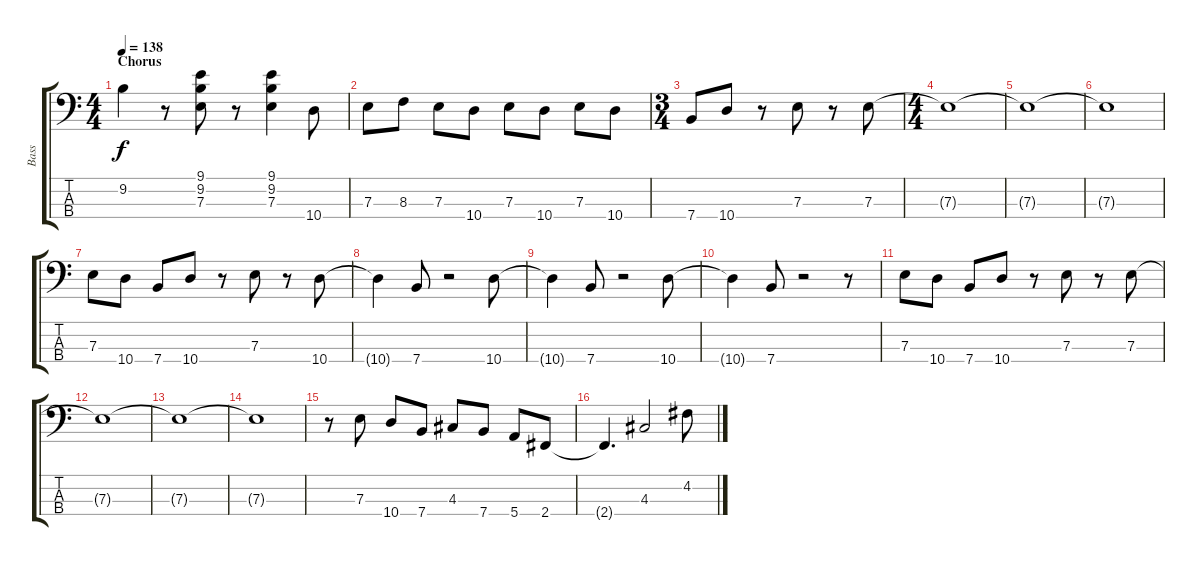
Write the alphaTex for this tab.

\track ("Bass" "Bass") {instrument electricbassfinger}
\staff {score tabs}
\tuning (G2 D2 A1 E1) {hide}
\ts (4 4)
\section ("" "Chorus")
\tempo 138
\clef f4
\ks c
9.2.4{dy f} r.8 (9.1 9.2 7.3).8 r.8 (9.1 9.2 7.3).4 10.4.8 |
7.3.8 8.3.8 7.3.8 10.4.8 7.3.8 10.4.8 7.3.8 10.4.8 |
\ts (3 4)
7.4.8 10.4.8 r.8 7.3.8 r.8 7.3.8 |
\ts (4 4)
7.3{t}.1 |
7.3{t}.1 |
7.3{t}.1 |
7.3.8 10.4.8 7.4.8 10.4.8 r.8 7.3.8 r.8 10.4.8 |
10.4{t}.4 7.4.8 r.2 10.4.8 |
10.4{t}.4 7.4.8 r.2 10.4.8 |
10.4{t}.4 7.4.8 r.2 r.8 |
7.3.8 10.4.8 7.4.8 10.4.8 r.8 7.3.8 r.8 7.3.8 |
7.3{t}.1 |
7.3{t}.1 |
7.3{t}.1 |
r.8 7.3.8 10.4.8 7.4.8 4.3.8 7.4.8 5.4.8 2.4.8 |
2.4{t}.4{d} 4.3.2 4.2.8
